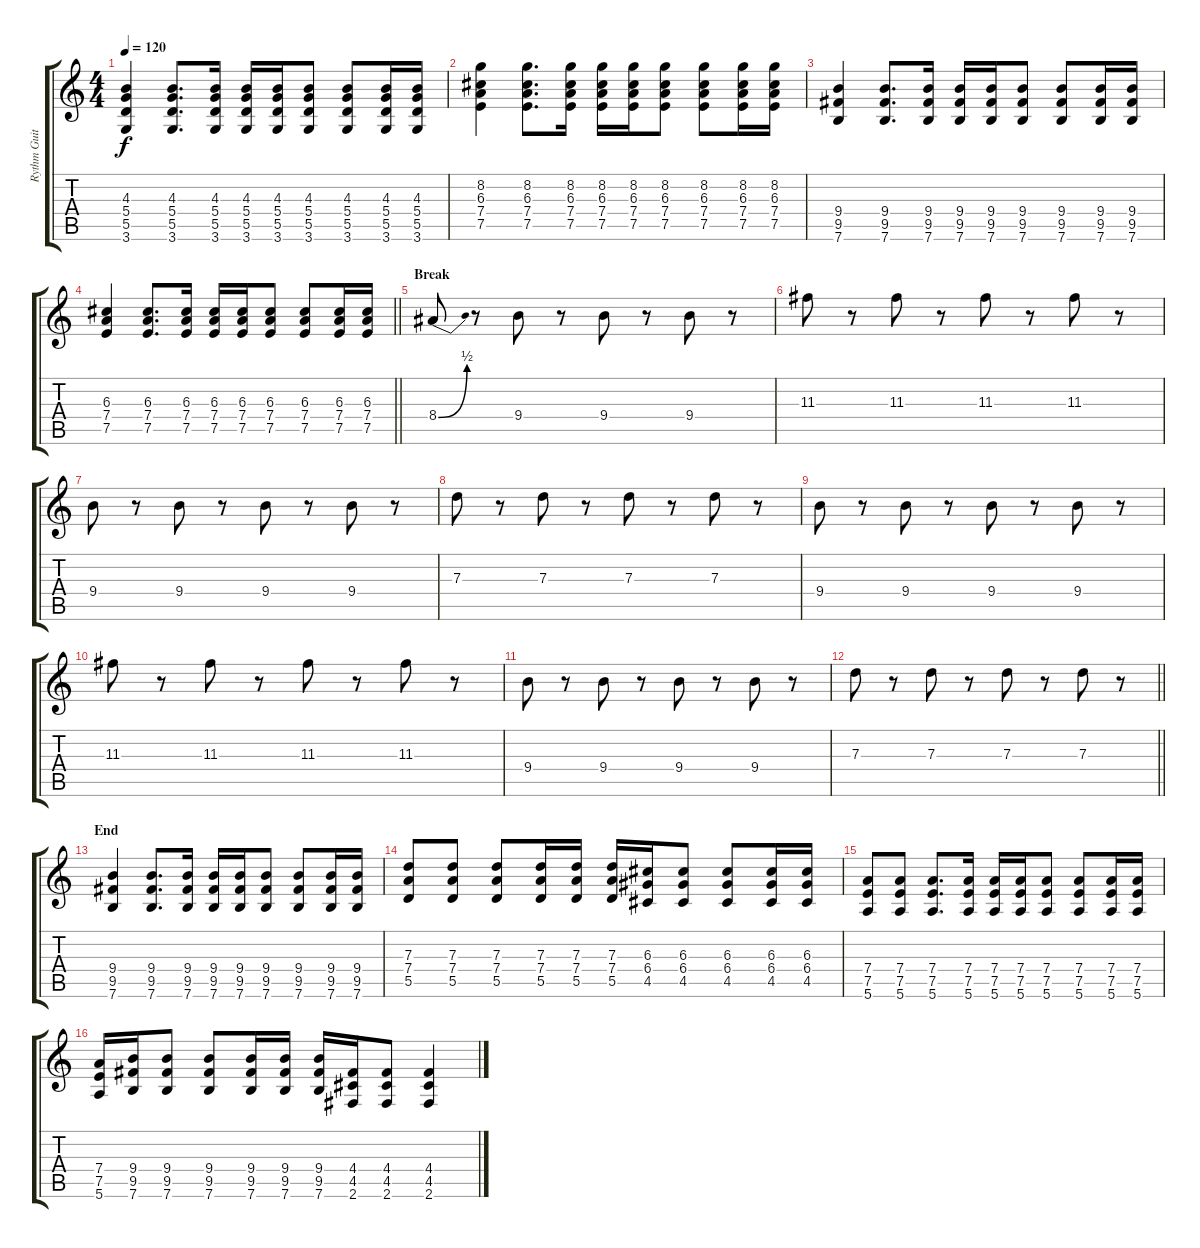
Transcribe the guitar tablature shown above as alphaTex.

\track ("Rythm Guitar" "Rythm Guit") {instrument overdrivenguitar}
\staff {score tabs}
\tuning (E4 B3 G3 D3 A2 E2) {hide}
\ts (4 4)
\tempo 120
\clef g2
\ks c
(4.3 5.4 5.5 3.6).4{dy f} (4.3 5.4 5.5 3.6).8{d} (4.3 5.4 5.5 3.6).16 (4.3 5.4 5.5 3.6).16 (4.3 5.4 5.5 3.6).16 (4.3 5.4 5.5 3.6).8 (4.3 5.4 5.5 3.6).8 (4.3 5.4 5.5 3.6).16 (4.3 5.4 5.5 3.6).16 |
(8.2 6.3 7.4 7.5).4 (8.2 6.3 7.4 7.5).8{d} (8.2 6.3 7.4 7.5).16 (8.2 6.3 7.4 7.5).16 (8.2 6.3 7.4 7.5).16 (8.2 6.3 7.4 7.5).8 (8.2 6.3 7.4 7.5).8 (8.2 6.3 7.4 7.5).16 (8.2 6.3 7.4 7.5).16 |
(9.4 9.5 7.6).4 (9.4 9.5 7.6).8{d} (9.4 9.5 7.6).16 (9.4 9.5 7.6).16 (9.4 9.5 7.6).16 (9.4 9.5 7.6).8 (9.4 9.5 7.6).8 (9.4 9.5 7.6).16 (9.4 9.5 7.6).16 |
\barLineRight lightlight
(6.3 7.4 7.5).4 (6.3 7.4 7.5).8{d} (6.3 7.4 7.5).16 (6.3 7.4 7.5).16 (6.3 7.4 7.5).16 (6.3 7.4 7.5).8 (6.3 7.4 7.5).8 (6.3 7.4 7.5).16 (6.3 7.4 7.5).16 |
\section ("" "Break")
8.4{be (bend 0 0 60 2)}.8 r.8 9.4.8 r.8 9.4.8 r.8 9.4.8 r.8 |
11.3.8 r.8 11.3.8 r.8 11.3.8 r.8 11.3.8 r.8 |
9.4.8 r.8 9.4.8 r.8 9.4.8 r.8 9.4.8 r.8 |
7.3.8 r.8 7.3.8 r.8 7.3.8 r.8 7.3.8 r.8 |
9.4.8 r.8 9.4.8 r.8 9.4.8 r.8 9.4.8 r.8 |
11.3.8 r.8 11.3.8 r.8 11.3.8 r.8 11.3.8 r.8 |
9.4.8 r.8 9.4.8 r.8 9.4.8 r.8 9.4.8 r.8 |
\barLineRight lightlight
7.3.8 r.8 7.3.8 r.8 7.3.8 r.8 7.3.8 r.8 |
\section ("" "End")
(9.4 9.5 7.6).4 (9.4 9.5 7.6).8{d} (9.4 9.5 7.6).16 (9.4 9.5 7.6).16 (9.4 9.5 7.6).16 (9.4 9.5 7.6).8 (9.4 9.5 7.6).8 (9.4 9.5 7.6).16 (9.4 9.5 7.6).16 |
(7.3 7.4 5.5).8 (7.3 7.4 5.5).8 (7.3 7.4 5.5).8 (7.3 7.4 5.5).16 (7.3 7.4 5.5).16 (7.3 7.4 5.5).16 (6.3 6.4 4.5).16 (6.3 6.4 4.5).8 (6.3 6.4 4.5).8 (6.3 6.4 4.5).16 (6.3 6.4 4.5).16 |
(7.4 7.5 5.6).8 (7.4 7.5 5.6).8 (7.4 7.5 5.6).8{d} (7.4 7.5 5.6).16 (7.4 7.5 5.6).16 (7.4 7.5 5.6).16 (7.4 7.5 5.6).8 (7.4 7.5 5.6).8 (7.4 7.5 5.6).16 (7.4 7.5 5.6).16 |
(7.4 7.5 5.6).16 (9.4 9.5 7.6).16 (9.4 9.5 7.6).8 (9.4 9.5 7.6).8 (9.4 9.5 7.6).16 (9.4 9.5 7.6).16 (9.4 9.5 7.6).16 (4.4 4.5 2.6).16 (4.4 4.5 2.6).8 (4.4 4.5 2.6).4
